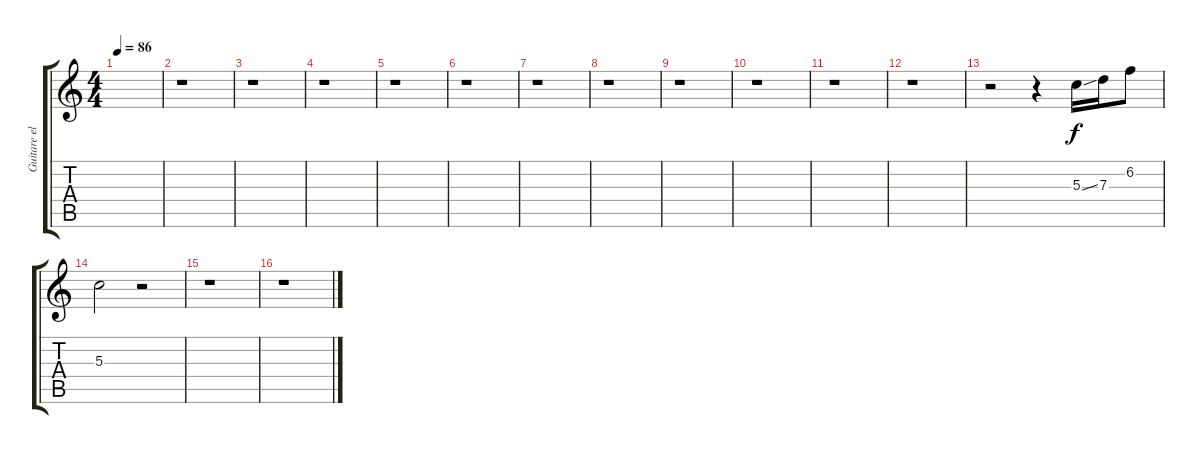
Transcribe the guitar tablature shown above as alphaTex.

\track ("Guitare electrique 1" "Guitare el") {instrument electricguitarjazz}
\staff {score tabs}
\tuning (E4 B3 G3 D3 A2 E2) {hide}
\ts (4 4)
\tempo 86
\clef g2
\ks c
|
r.1 |
r.1 |
r.1 |
r.1 |
r.1 |
r.1 |
r.1 |
r.1 |
r.1 |
r.1 |
r.1 |
r.2 r.4 5.3{ss}.16 7.3.16 6.2.8 |
5.3.2 r.2 |
r.1 |
r.1
